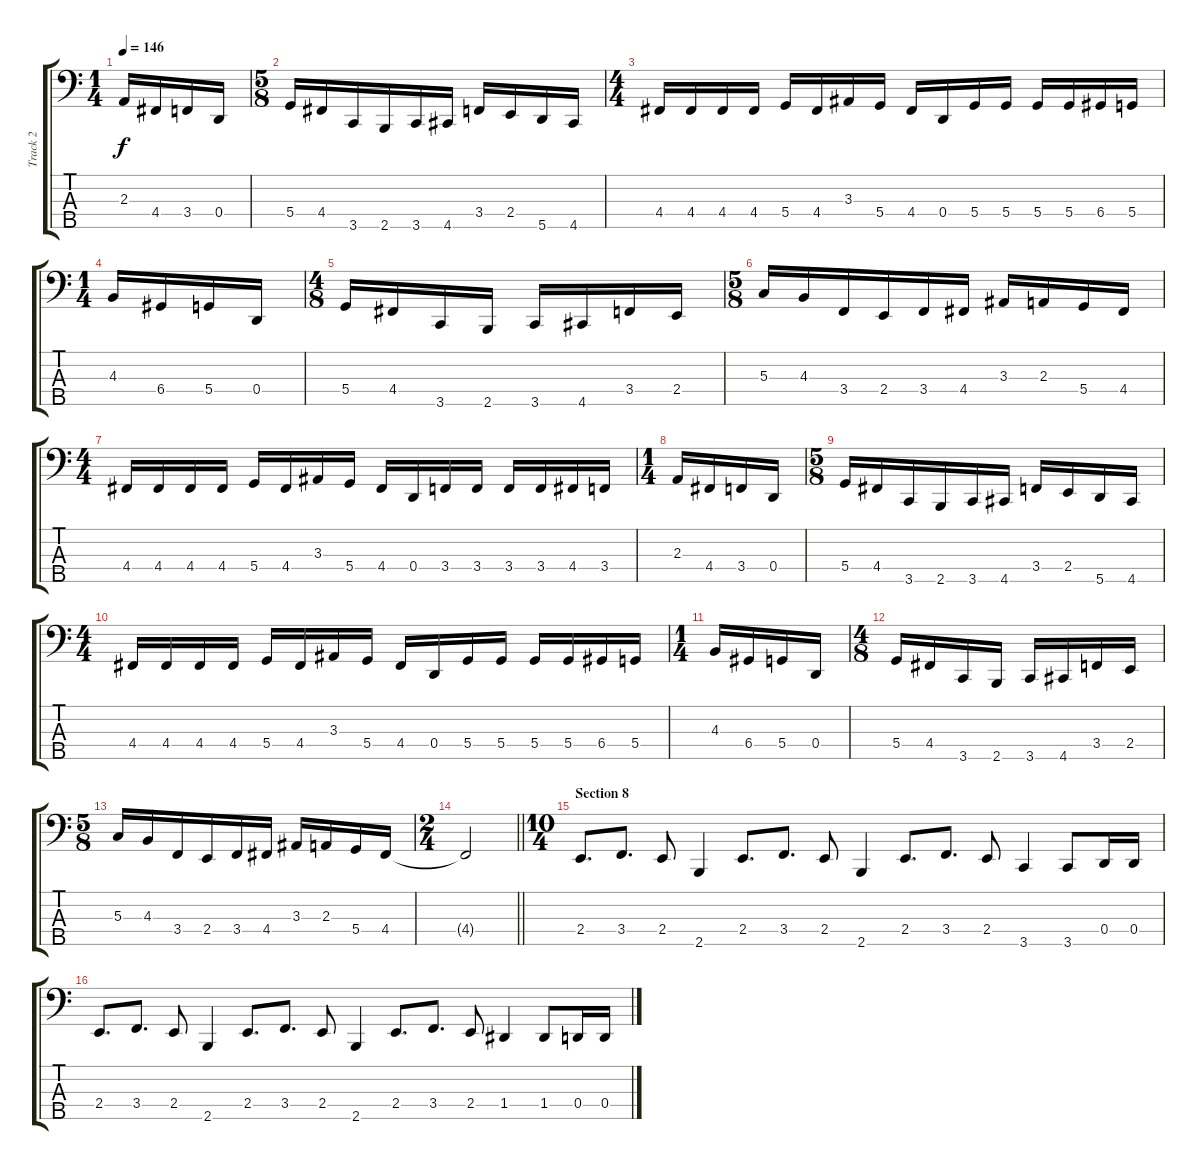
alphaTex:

\track ("Track 2" "Track 2") {instrument electricbassfinger}
\staff {score tabs}
\tuning (F2 C2 G1 D1 A0) {hide}
\ts (1 4)
\tempo 146
\clef f4
\ks c
2.3.16{dy f} 4.4.16 3.4.16 0.4.16 |
\ts (5 8)
5.4.16 4.4.16 3.5.16 2.5.16 3.5.16 4.5.16 3.4.16 2.4.16 5.5.16 4.5.16 |
\ts (4 4)
4.4.16 4.4.16 4.4.16 4.4.16 5.4.16 4.4.16 3.3.16 5.4.16 4.4.16 0.4.16 5.4.16 5.4.16 5.4.16 5.4.16 6.4.16 5.4.16 |
\ts (1 4)
4.3.16 6.4.16 5.4.16 0.4.16 |
\ts (4 8)
5.4.16 4.4.16 3.5.16 2.5.16 3.5.16 4.5.16 3.4.16 2.4.16 |
\ts (5 8)
5.3.16 4.3.16 3.4.16 2.4.16 3.4.16 4.4.16 3.3.16 2.3.16 5.4.16 4.4.16 |
\ts (4 4)
4.4.16 4.4.16 4.4.16 4.4.16 5.4.16 4.4.16 3.3.16 5.4.16 4.4.16 0.4.16 3.4.16 3.4.16 3.4.16 3.4.16 4.4.16 3.4.16 |
\ts (1 4)
2.3.16 4.4.16 3.4.16 0.4.16 |
\ts (5 8)
5.4.16 4.4.16 3.5.16 2.5.16 3.5.16 4.5.16 3.4.16 2.4.16 5.5.16 4.5.16 |
\ts (4 4)
4.4.16 4.4.16 4.4.16 4.4.16 5.4.16 4.4.16 3.3.16 5.4.16 4.4.16 0.4.16 5.4.16 5.4.16 5.4.16 5.4.16 6.4.16 5.4.16 |
\ts (1 4)
4.3.16 6.4.16 5.4.16 0.4.16 |
\ts (4 8)
5.4.16 4.4.16 3.5.16 2.5.16 3.5.16 4.5.16 3.4.16 2.4.16 |
\ts (5 8)
5.3.16 4.3.16 3.4.16 2.4.16 3.4.16 4.4.16 3.3.16 2.3.16 5.4.16 4.4.16 |
\ts (2 4)
\barLineRight lightlight
4.4{t}.2 |
\ts (10 4)
\section ("" "Section 8")
2.4.8{d} 3.4.8{d} 2.4.8 2.5.4 2.4.8{d} 3.4.8{d} 2.4.8 2.5.4 2.4.8{d} 3.4.8{d} 2.4.8 3.5.4 3.5.8 0.4.16 0.4.16 |
2.4.8{d} 3.4.8{d} 2.4.8 2.5.4 2.4.8{d} 3.4.8{d} 2.4.8 2.5.4 2.4.8{d} 3.4.8{d} 2.4.8 1.4.4 1.4.8 0.4.16 0.4.16
